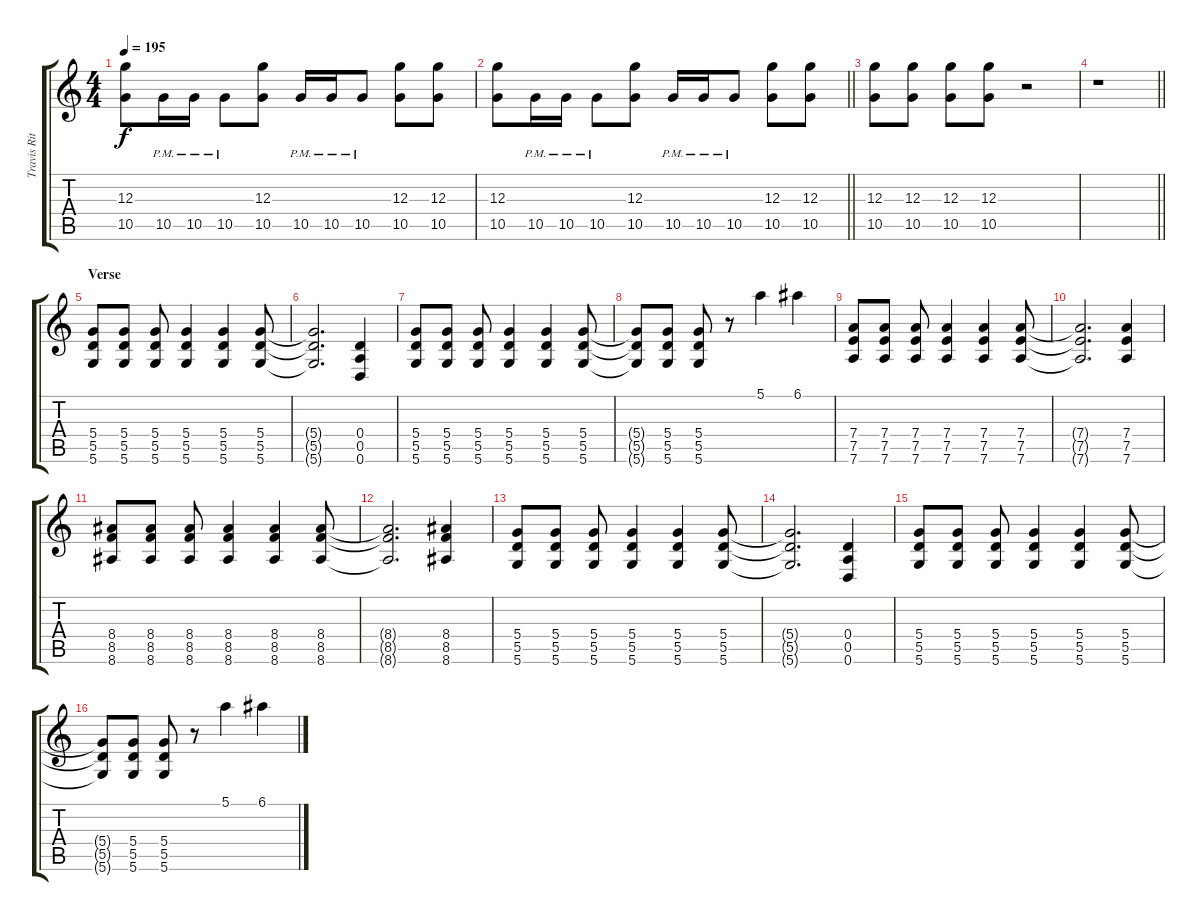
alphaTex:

\track ("Travis Ritcher" "Travis Rit") {instrument distortionguitar}
\staff {score tabs}
\tuning (E4 B3 G3 D3 A2 D2) {hide}
\ts (4 4)
\tempo 195
\clef g2
\ks c
(12.3 10.5).8{dy f} 10.5{pm}.16 10.5{pm}.16 10.5{pm}.8 (12.3 10.5).8 10.5{pm}.16 10.5{pm}.16 10.5{pm}.8 (12.3 10.5).8 (12.3 10.5).8 |
\barLineRight lightlight
(12.3 10.5).8 10.5{pm}.16 10.5{pm}.16 10.5{pm}.8 (12.3 10.5).8 10.5{pm}.16 10.5{pm}.16 10.5{pm}.8 (12.3 10.5).8 (12.3 10.5).8 |
(12.3 10.5).8 (12.3 10.5).8 (12.3 10.5).8 (12.3 10.5).8 r.2 |
\barLineRight lightlight
r.1 |
\section ("" "Verse")
(5.4 5.5 5.6).8 (5.4 5.5 5.6).8 (5.4 5.5 5.6).8 (5.4 5.5 5.6).4 (5.4 5.5 5.6).4 (5.4 5.5 5.6).8 |
(5.4{t} 5.5{t} 5.6{t}).2{d} (0.4 0.5 0.6).4 |
(5.4 5.5 5.6).8 (5.4 5.5 5.6).8 (5.4 5.5 5.6).8 (5.4 5.5 5.6).4 (5.4 5.5 5.6).4 (5.4 5.5 5.6).8 |
(5.4{t} 5.5{t} 5.6{t}).8 (5.4 5.5 5.6).8 (5.4 5.5 5.6).8 r.8 5.1.4 6.1.4 |
(7.4 7.5 7.6).8 (7.4 7.5 7.6).8 (7.4 7.5 7.6).8 (7.4 7.5 7.6).4 (7.4 7.5 7.6).4 (7.4 7.5 7.6).8 |
(7.4{t} 7.5{t} 7.6{t}).2{d} (7.4 7.5 7.6).4 |
(8.4 8.5 8.6).8 (8.4 8.5 8.6).8 (8.4 8.5 8.6).8 (8.4 8.5 8.6).4 (8.4 8.5 8.6).4 (8.4 8.5 8.6).8 |
(8.4{t} 8.5{t} 8.6{t}).2{d} (8.4 8.5 8.6).4 |
(5.4 5.5 5.6).8 (5.4 5.5 5.6).8 (5.4 5.5 5.6).8 (5.4 5.5 5.6).4 (5.4 5.5 5.6).4 (5.4 5.5 5.6).8 |
(5.4{t} 5.5{t} 5.6{t}).2{d} (0.4 0.5 0.6).4 |
(5.4 5.5 5.6).8 (5.4 5.5 5.6).8 (5.4 5.5 5.6).8 (5.4 5.5 5.6).4 (5.4 5.5 5.6).4 (5.4 5.5 5.6).8 |
(5.4{t} 5.5{t} 5.6{t}).8 (5.4 5.5 5.6).8 (5.4 5.5 5.6).8 r.8 5.1.4 6.1.4
